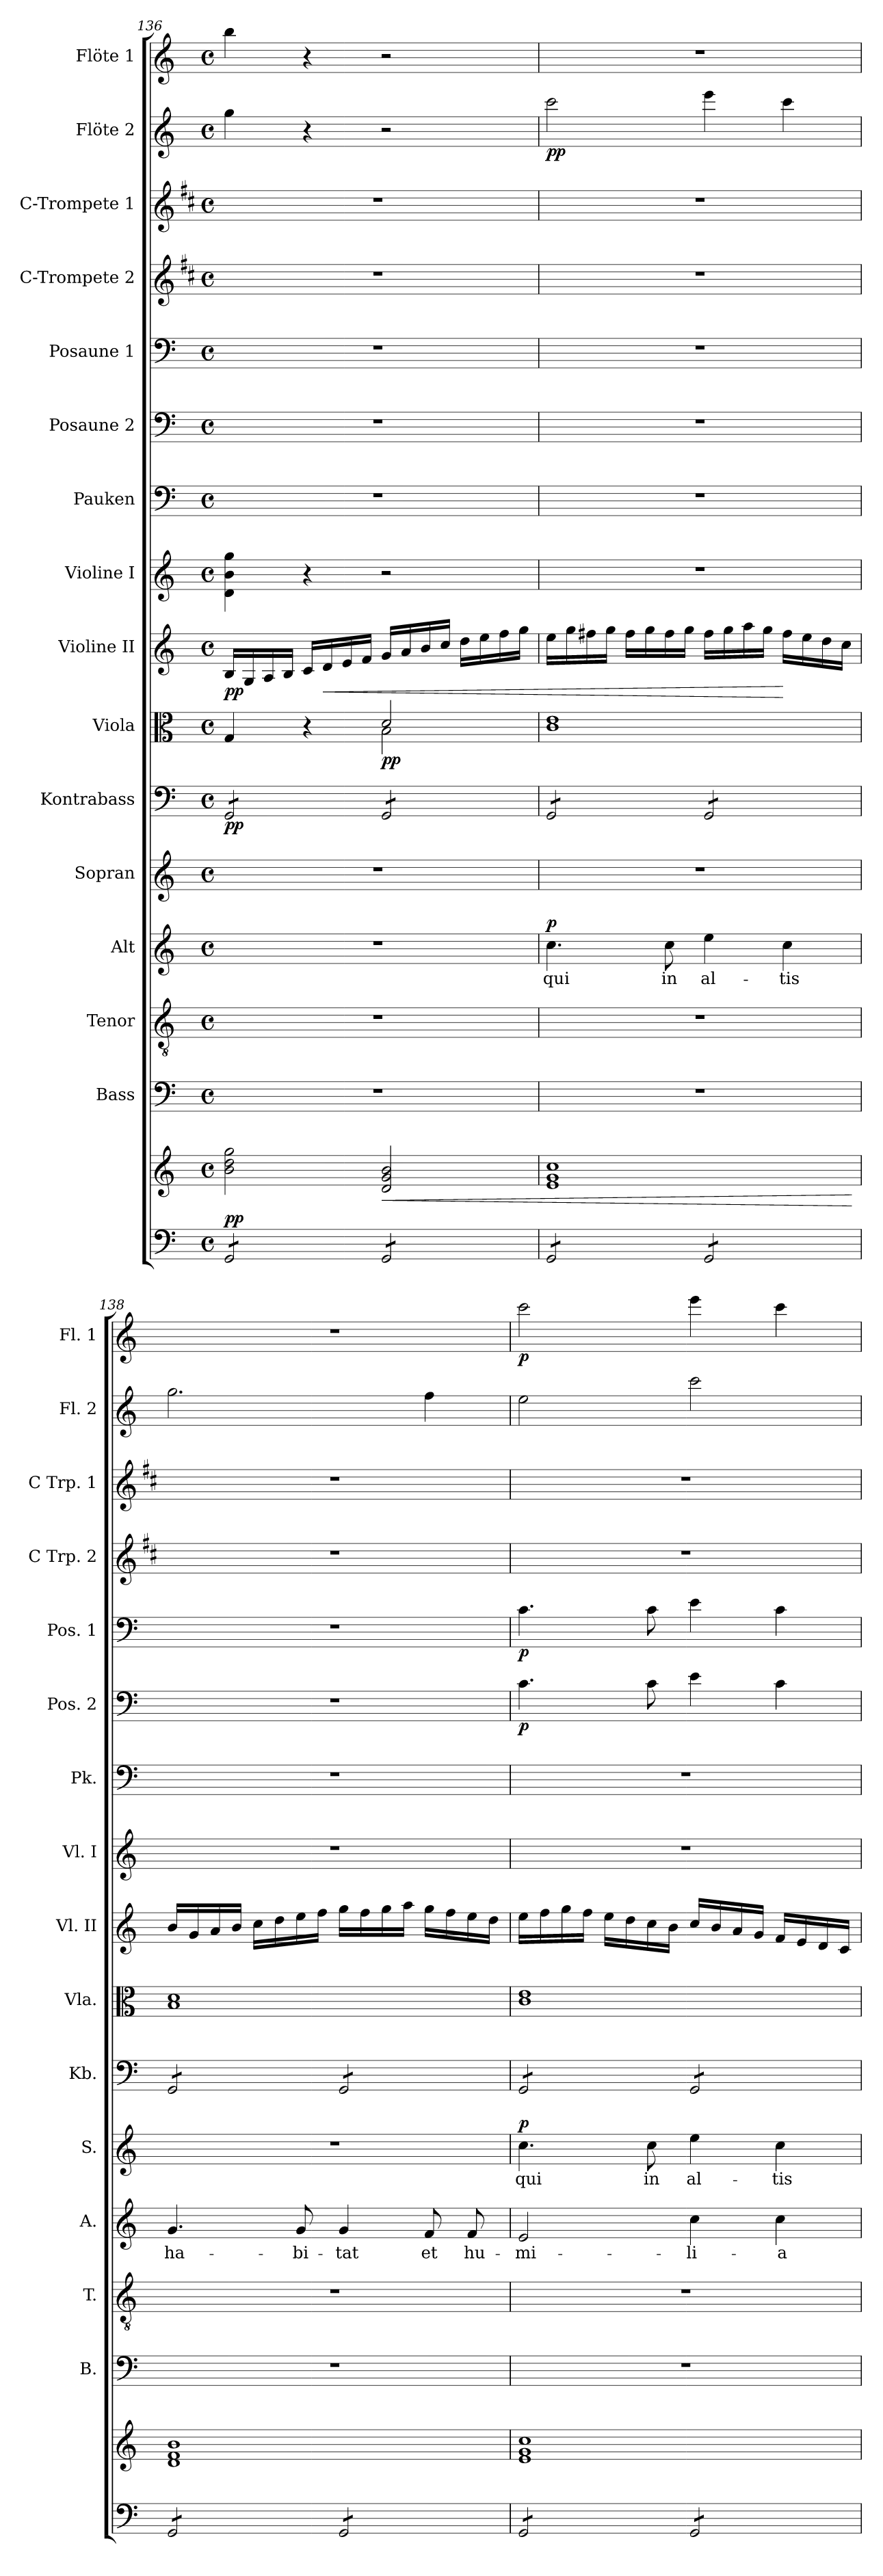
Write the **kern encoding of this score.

**kern	**kern	**dynam	**kern	**kern	**kern	**text	**dynam	**kern	**text	**dynam	**kern	**dynam	**kern	**dynam	**kern	**dynam	**kern	**kern	**kern	**dynam	**kern	**dynam	**kern	**kern	**kern	**dynam	**kern	**dynam
*part16	*part16	*part16	*part15	*part14	*part13	*part13	*part13	*part12	*part12	*part12	*part11	*part11	*part10	*part10	*part9	*part9	*part8	*part7	*part6	*part6	*part5	*part5	*part4	*part3	*part2	*part2	*part1	*part1
*staff17	*staff16	*staff16/17	*staff15	*staff14	*staff13	*staff13	*staff13	*staff12	*staff12	*staff12	*staff11	*staff11	*staff10	*staff10	*staff9	*staff9	*staff8	*staff7	*staff6	*staff6	*staff5	*staff5	*staff4	*staff3	*staff2	*staff2	*staff1	*staff1
*	*	*	*I"Bass	*I"Tenor	*I"Alt	*	*	*I"Sopran	*	*	*I"Kontrabass	*	*I"Viola	*	*I"Violine II	*	*I"Violine I	*I"Pauken	*I"Posaune 2	*	*I"Posaune 1	*	*I"C-Trompete 2	*I"C-Trompete 1	*I"Flöte 2	*	*I"Flöte 1	*
*	*	*	*I'B.	*I'T.	*I'A.	*	*	*I'S.	*	*	*I'Kb.	*	*I'Vla.	*	*I'Vl. II	*	*I'Vl. I	*I'Pk.	*I'Pos. 2	*	*I'Pos. 1	*	*I'C Trp. 2	*I'C Trp. 1	*I'Fl. 2	*	*I'Fl. 1	*
*clefF4	*clefG2	*	*clefF4	*clefGv2	*clefG2	*	*	*clefG2	*	*	*clefF4	*	*clefC3	*	*clefG2	*	*clefG2	*clefF4	*clefF4	*	*clefF4	*	*clefG2	*clefG2	*clefG2	*	*clefG2	*
*	*	*	*	*	*	*	*	*	*	*	*ITrd7c12	*	*	*	*	*	*	*	*	*	*	*	*ITrd1c2	*ITrd1c2	*	*	*	*
*k[]	*k[]	*	*k[]	*k[]	*k[]	*	*	*k[]	*	*	*k[]	*	*k[]	*	*k[]	*	*k[]	*k[]	*k[]	*	*k[]	*	*k[]	*k[]	*k[]	*	*k[]	*
*C:	*C:	*	*C:	*C:	*C:	*	*	*C:	*	*	*C:	*	*C:	*	*C:	*	*C:	*C:	*C:	*	*C:	*	*C:	*C:	*C:	*	*C:	*
*M4/4	*M4/4	*	*M4/4	*M4/4	*M4/4	*	*	*M4/4	*	*	*M4/4	*	*M4/4	*	*M4/4	*	*M4/4	*M4/4	*M4/4	*	*M4/4	*	*M4/4	*M4/4	*M4/4	*	*M4/4	*
*met(c)	*met(c)	*	*met(c)	*met(c)	*met(c)	*	*	*met(c)	*	*	*met(c)	*	*met(c)	*	*met(c)	*	*met(c)	*met(c)	*met(c)	*	*met(c)	*	*met(c)	*met(c)	*met(c)	*	*met(c)	*
=136	=136	=136	=136	=136	=136	=136	=136	=136	=136	=136	=136	=136	=136	=136	=136	=136	=136	=136	=136	=136	=136	=136	=136	=136	=136	=136	=136	=136
*	*	*	*	*	*	*	*	*	*	*	*	*	*^	*	*	*	*	*	*	*	*	*	*	*	*	*	*	*
!	!	!LO:DY:a=2	!	!	!	!	!	!	!	!	!	!LO:DY:b	!	!	!	!	!LO:DY:b	!	!	!	!	!	!	!	!	!	!	!	!
*tremolo	*	*	*	*	*	*	*	*	*	*	*	*	*	*	*	*	*	*	*	*	*	*	*	*	*	*	*	*	*
*	*	*	*	*	*	*	*	*	*	*	*tremolo	*	*	*	*	*	*	*	*	*	*	*	*	*	*	*	*	*	*
8GG/L	2b\ 2dd\ 2gg\	pp	1r	1r	1r	.	.	1r	.	.	8GGG/L	pp	4G/	2ryy	.	16B/LL	pp	4d\ 4b\ 4gg\	1r	1r	.	1r	.	1r	1r	4gg\	.	4bb\	.
.	.	.	.	.	.	.	.	.	.	.	.	.	.	.	.	16G/	.	.	.	.	.	.	.	.	.	.	.	.	.
8GG/	.	.	.	.	.	.	.	.	.	.	8GGG/	.	.	.	.	16A/	.	.	.	.	.	.	.	.	.	.	.	.	.
.	.	.	.	.	.	.	.	.	.	.	.	.	.	.	.	16B/JJ	.	.	.	.	.	.	.	.	.	.	.	.	.
8GG/	.	.	.	.	.	.	.	.	.	.	8GGG/	.	4r	.	.	16c/LL	.	4r	.	.	.	.	.	.	.	4r	.	4r	.
!	!	!	!	!	!	!	!	!	!	!	!	!	!	!	!	!	!LO:HP:b	!	!	!	!	!	!	!	!	!	!	!	!
.	.	.	.	.	.	.	.	.	.	.	.	.	.	.	.	16d/	<	.	.	.	.	.	.	.	.	.	.	.	.
8GG/J	.	.	.	.	.	.	.	.	.	.	8GGG/J	.	.	.	.	16e/	.	.	.	.	.	.	.	.	.	.	.	.	.
.	.	.	.	.	.	.	.	.	.	.	.	.	.	.	.	16f/JJ	.	.	.	.	.	.	.	.	.	.	.	.	.
!	!	!LO:HP:b	!	!	!	!	!	!	!	!	!	!	!	!	!LO:DY:b	!	!	!	!	!	!	!	!	!	!	!	!	!	!
8GG/L	2d/ 2g/ 2b/	<	.	.	.	.	.	.	.	.	8GGG/L	.	2d/	2B\	pp	16g/LL	.	2r	.	.	.	.	.	.	.	2r	.	2r	.
.	.	.	.	.	.	.	.	.	.	.	.	.	.	.	.	16a/	.	.	.	.	.	.	.	.	.	.	.	.	.
8GG/	.	.	.	.	.	.	.	.	.	.	8GGG/	.	.	.	.	16b/	.	.	.	.	.	.	.	.	.	.	.	.	.
.	.	.	.	.	.	.	.	.	.	.	.	.	.	.	.	16cc/JJ	.	.	.	.	.	.	.	.	.	.	.	.	.
8GG/	.	.	.	.	.	.	.	.	.	.	8GGG/	.	.	.	.	16dd\LL	.	.	.	.	.	.	.	.	.	.	.	.	.
.	.	.	.	.	.	.	.	.	.	.	.	.	.	.	.	16ee\	.	.	.	.	.	.	.	.	.	.	.	.	.
8GG/J	.	.	.	.	.	.	.	.	.	.	8GGG/J	.	.	.	.	16ff\	.	.	.	.	.	.	.	.	.	.	.	.	.
.	.	.	.	.	.	.	.	.	.	.	.	.	.	.	.	16gg\JJ	.	.	.	.	.	.	.	.	.	.	.	.	.
=137	=137	=137	=137	=137	=137	=137	=137	=137	=137	=137	=137	=137	=137	=137	=137	=137	=137	=137	=137	=137	=137	=137	=137	=137	=137	=137	=137	=137	=137
!	!	!	!	!	!	!LO:LY:b	!LO:DY:a	!	!	!	!	!	!	!	!	!	!	!	!	!	!	!	!	!	!	!	!LO:DY:b	!	!
8GG/L	1e 1g 1cc	.	1r	1r	4.cc\	qui	p	1r	.	.	8GGG/L	.	1e	1c	.	16ee\LL	.	1r	1r	1r	.	1r	.	1r	1r	2ccc\	pp	1r	.
.	.	.	.	.	.	.	.	.	.	.	.	.	.	.	.	16gg\	.	.	.	.	.	.	.	.	.	.	.	.	.
8GG/	.	.	.	.	.	.	.	.	.	.	8GGG/	.	.	.	.	16ff#X\	.	.	.	.	.	.	.	.	.	.	.	.	.
.	.	.	.	.	.	.	.	.	.	.	.	.	.	.	.	16gg\JJ	.	.	.	.	.	.	.	.	.	.	.	.	.
8GG/	.	.	.	.	.	.	.	.	.	.	8GGG/	.	.	.	.	16ff#\LL	.	.	.	.	.	.	.	.	.	.	.	.	.
.	.	.	.	.	.	.	.	.	.	.	.	.	.	.	.	16gg\	.	.	.	.	.	.	.	.	.	.	.	.	.
!	!	!	!	!	!	!LO:LY:b	!	!	!	!	!	!	!	!	!	!	!	!	!	!	!	!	!	!	!	!	!	!	!
8GG/J	.	.	.	.	8cc\	in	.	.	.	.	8GGG/J	.	.	.	.	16ff#\	.	.	.	.	.	.	.	.	.	.	.	.	.
.	.	.	.	.	.	.	.	.	.	.	.	.	.	.	.	16gg\JJ	.	.	.	.	.	.	.	.	.	.	.	.	.
!	!	!	!	!	!	!LO:LY:b	!	!	!	!	!	!	!	!	!	!	!	!	!	!	!	!	!	!	!	!	!	!	!
8GG/L	.	.	.	.	4ee\	al-	.	.	.	.	8GGG/L	.	.	.	.	16ff#\LL	.	.	.	.	.	.	.	.	.	4eee\	.	.	.
.	.	.	.	.	.	.	.	.	.	.	.	.	.	.	.	16gg\	.	.	.	.	.	.	.	.	.	.	.	.	.
8GG/	.	.	.	.	.	.	.	.	.	.	8GGG/	.	.	.	.	16aa\	.	.	.	.	.	.	.	.	.	.	.	.	.
.	.	.	.	.	.	.	.	.	.	.	.	.	.	.	.	16gg\JJ	.	.	.	.	.	.	.	.	.	.	.	.	.
!	!	!	!	!	!	!LO:LY:b	!	!	!	!	!	!	!	!	!	!	!	!	!	!	!	!	!	!	!	!	!	!	!
8GG/	.	.	.	.	4cc\	-tis	.	.	.	.	8GGG/	.	.	.	.	16ff#\LL	[	.	.	.	.	.	.	.	.	4ccc\	.	.	.
.	.	.	.	.	.	.	.	.	.	.	.	.	.	.	.	16ee\	.	.	.	.	.	.	.	.	.	.	.	.	.
8GG/J	.	.	.	.	.	.	.	.	.	.	8GGG/J	.	.	.	.	16dd\	.	.	.	.	.	.	.	.	.	.	.	.	.
.	.	.	.	.	.	.	.	.	.	.	.	.	.	.	.	16cc\JJ	.	.	.	.	.	.	.	.	.	.	.	.	.
*	*	*	*	*	*	*	*	*	*	*	*	*	*v	*v	*	*	*	*	*	*	*	*	*	*	*	*	*	*	*
.	.	[	.	.	.	.	.	.	.	.	.	.	.	.	.	.	.	.	.	.	.	.	.	.	.	.	.	.
!!LO:PB:g=z
=138	=138	=138	=138	=138	=138	=138	=138	=138	=138	=138	=138	=138	=138	=138	=138	=138	=138	=138	=138	=138	=138	=138	=138	=138	=138	=138	=138	=138
!	!	!	!	!	!	!LO:LY:b	!	!	!	!	!	!	!	!	!	!	!	!	!	!	!	!	!	!	!	!	!	!
*	*	*	*	*	*	*	*	*	*	*	*	*	*^	*	*	*	*	*	*	*	*	*	*	*	*	*	*	*
8GG/L	1d 1f 1b	.	1r	1r	4.g/	ha-	.	1r	.	.	8GGG/L	.	1d	1B	.	16b/LL	.	1r	1r	1r	.	1r	.	1r	1r	2.gg\	.	1r	.
.	.	.	.	.	.	.	.	.	.	.	.	.	.	.	.	16g/	.	.	.	.	.	.	.	.	.	.	.	.	.
8GG/	.	.	.	.	.	.	.	.	.	.	8GGG/	.	.	.	.	16a/	.	.	.	.	.	.	.	.	.	.	.	.	.
.	.	.	.	.	.	.	.	.	.	.	.	.	.	.	.	16b/JJ	.	.	.	.	.	.	.	.	.	.	.	.	.
8GG/	.	.	.	.	.	.	.	.	.	.	8GGG/	.	.	.	.	16cc\LL	.	.	.	.	.	.	.	.	.	.	.	.	.
.	.	.	.	.	.	.	.	.	.	.	.	.	.	.	.	16dd\	.	.	.	.	.	.	.	.	.	.	.	.	.
!	!	!	!	!	!	!LO:LY:b	!	!	!	!	!	!	!	!	!	!	!	!	!	!	!	!	!	!	!	!	!	!	!
8GG/J	.	.	.	.	8g/	-bi-	.	.	.	.	8GGG/J	.	.	.	.	16ee\	.	.	.	.	.	.	.	.	.	.	.	.	.
.	.	.	.	.	.	.	.	.	.	.	.	.	.	.	.	16ff\JJ	.	.	.	.	.	.	.	.	.	.	.	.	.
!	!	!	!	!	!	!LO:LY:b	!	!	!	!	!	!	!	!	!	!	!	!	!	!	!	!	!	!	!	!	!	!	!
8GG/L	.	.	.	.	4g/	-tat	.	.	.	.	8GGG/L	.	.	.	.	16gg\LL	.	.	.	.	.	.	.	.	.	.	.	.	.
.	.	.	.	.	.	.	.	.	.	.	.	.	.	.	.	16ff\	.	.	.	.	.	.	.	.	.	.	.	.	.
8GG/	.	.	.	.	.	.	.	.	.	.	8GGG/	.	.	.	.	16gg\	.	.	.	.	.	.	.	.	.	.	.	.	.
.	.	.	.	.	.	.	.	.	.	.	.	.	.	.	.	16aa\JJ	.	.	.	.	.	.	.	.	.	.	.	.	.
!	!	!	!	!	!	!LO:LY:b	!	!	!	!	!	!	!	!	!	!	!	!	!	!	!	!	!	!	!	!	!	!	!
8GG/	.	.	.	.	8f/	et	.	.	.	.	8GGG/	.	.	.	.	16gg\LL	.	.	.	.	.	.	.	.	.	4ff\	.	.	.
.	.	.	.	.	.	.	.	.	.	.	.	.	.	.	.	16ff\	.	.	.	.	.	.	.	.	.	.	.	.	.
!	!	!	!	!	!	!LO:LY:b	!	!	!	!	!	!	!	!	!	!	!	!	!	!	!	!	!	!	!	!	!	!	!
8GG/J	.	.	.	.	8f/	hu-	.	.	.	.	8GGG/J	.	.	.	.	16ee\	.	.	.	.	.	.	.	.	.	.	.	.	.
.	.	.	.	.	.	.	.	.	.	.	.	.	.	.	.	16dd\JJ	.	.	.	.	.	.	.	.	.	.	.	.	.
=139	=139	=139	=139	=139	=139	=139	=139	=139	=139	=139	=139	=139	=139	=139	=139	=139	=139	=139	=139	=139	=139	=139	=139	=139	=139	=139	=139	=139	=139
!	!	!	!	!	!	!LO:LY:b	!	!	!LO:LY:b	!LO:DY:a	!	!	!	!	!	!	!	!	!	!	!LO:DY:b	!	!LO:DY:b	!	!	!	!	!	!LO:DY:b
8GG/L	1e 1g 1cc	.	1r	1r	2e/	-mi-	.	4.cc\	qui	p	8GGG/L	.	1e	1c	.	16ee\LL	.	1r	1r	4.c\	p	4.c\	p	1r	1r	2ee\	.	2ccc\	p
.	.	.	.	.	.	.	.	.	.	.	.	.	.	.	.	16ff\	.	.	.	.	.	.	.	.	.	.	.	.	.
8GG/	.	.	.	.	.	.	.	.	.	.	8GGG/	.	.	.	.	16gg\	.	.	.	.	.	.	.	.	.	.	.	.	.
.	.	.	.	.	.	.	.	.	.	.	.	.	.	.	.	16ff\JJ	.	.	.	.	.	.	.	.	.	.	.	.	.
8GG/	.	.	.	.	.	.	.	.	.	.	8GGG/	.	.	.	.	16ee\LL	.	.	.	.	.	.	.	.	.	.	.	.	.
.	.	.	.	.	.	.	.	.	.	.	.	.	.	.	.	16dd\	.	.	.	.	.	.	.	.	.	.	.	.	.
!	!	!	!	!	!	!	!	!	!LO:LY:b	!	!	!	!	!	!	!	!	!	!	!	!	!	!	!	!	!	!	!	!
8GG/J	.	.	.	.	.	.	.	8cc\	in	.	8GGG/J	.	.	.	.	16cc\	.	.	.	8c\	.	8c\	.	.	.	.	.	.	.
.	.	.	.	.	.	.	.	.	.	.	.	.	.	.	.	16b\JJ	.	.	.	.	.	.	.	.	.	.	.	.	.
!	!	!	!	!	!	!LO:LY:b	!	!	!LO:LY:b	!	!	!	!	!	!	!	!	!	!	!	!	!	!	!	!	!	!	!	!
8GG/L	.	.	.	.	4cc\	-li-	.	4ee\	al-	.	8GGG/L	.	.	.	.	16cc/LL	.	.	.	4e\	.	4e\	.	.	.	2ccc\	.	4eee\	.
.	.	.	.	.	.	.	.	.	.	.	.	.	.	.	.	16b/	.	.	.	.	.	.	.	.	.	.	.	.	.
8GG/	.	.	.	.	.	.	.	.	.	.	8GGG/	.	.	.	.	16a/	.	.	.	.	.	.	.	.	.	.	.	.	.
.	.	.	.	.	.	.	.	.	.	.	.	.	.	.	.	16g/JJ	.	.	.	.	.	.	.	.	.	.	.	.	.
!	!	!	!	!	!	!LO:LY:b	!	!	!LO:LY:b	!	!	!	!	!	!	!	!	!	!	!	!	!	!	!	!	!	!	!	!
8GG/	.	.	.	.	4cc\	-a	.	4cc\	-tis	.	8GGG/	.	.	.	.	16f/LL	.	.	.	4c\	.	4c\	.	.	.	.	.	4ccc\	.
.	.	.	.	.	.	.	.	.	.	.	.	.	.	.	.	16e/	.	.	.	.	.	.	.	.	.	.	.	.	.
8GG/J	.	.	.	.	.	.	.	.	.	.	8GGG/J	.	.	.	.	16d/	.	.	.	.	.	.	.	.	.	.	.	.	.
*	*	*	*	*	*	*	*	*	*	*	*Xtremolo	*	*	*	*	*	*	*	*	*	*	*	*	*	*	*	*	*	*
*Xtremolo	*	*	*	*	*	*	*	*	*	*	*	*	*	*	*	*	*	*	*	*	*	*	*	*	*	*	*	*	*
.	.	.	.	.	.	.	.	.	.	.	.	.	.	.	.	16c/JJ	.	.	.	.	.	.	.	.	.	.	.	.	.
*	*	*	*	*	*	*	*	*	*	*	*	*	*v	*v	*	*	*	*	*	*	*	*	*	*	*	*	*	*	*
=	=	=	=	=	=	=	=	=	=	=	=	=	=	=	=	=	=	=	=	=	=	=	=	=	=	=	=	=
*-	*-	*-	*-	*-	*-	*-	*-	*-	*-	*-	*-	*-	*-	*-	*-	*-	*-	*-	*-	*-	*-	*-	*-	*-	*-	*-	*-	*-
